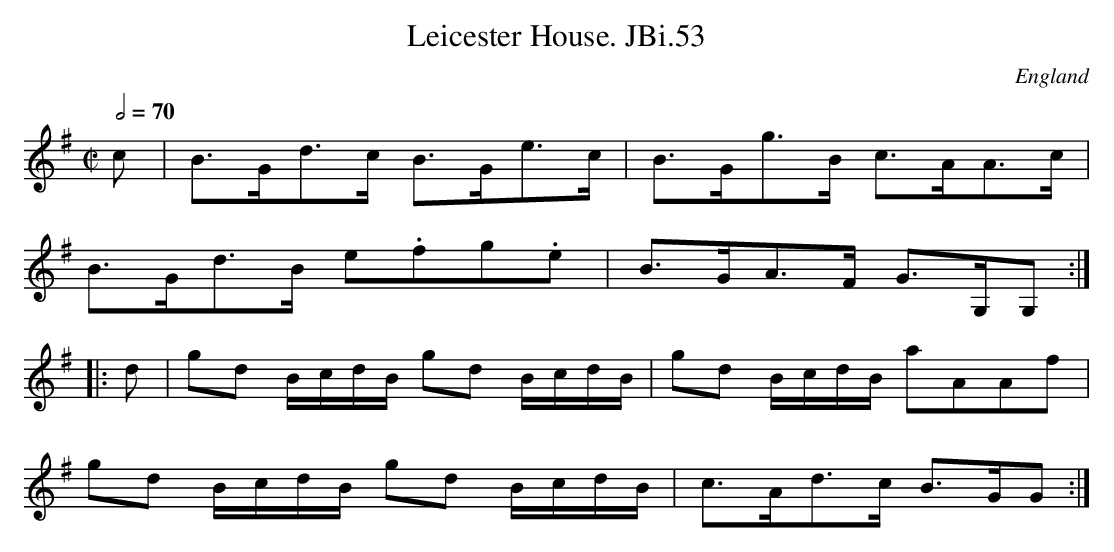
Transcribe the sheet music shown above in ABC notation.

X:1
T:Leicester House. JBi.53
L:1/8
M:C|
O:England
Q:1/2=70
K:G
c|B>Gd>c B>Ge>c|B>Gg>B c>AA>c|!
B>Gd>B e.fg.e|B>GA>F G>G,G,:|!
|:d|gd B/c/d/B/ gd B/c/d/B/|gd B/c/d/B/ aAAf|!
gd B/c/d/B/ gd B/c/d/B/|c>Ad>c B>GG:|
